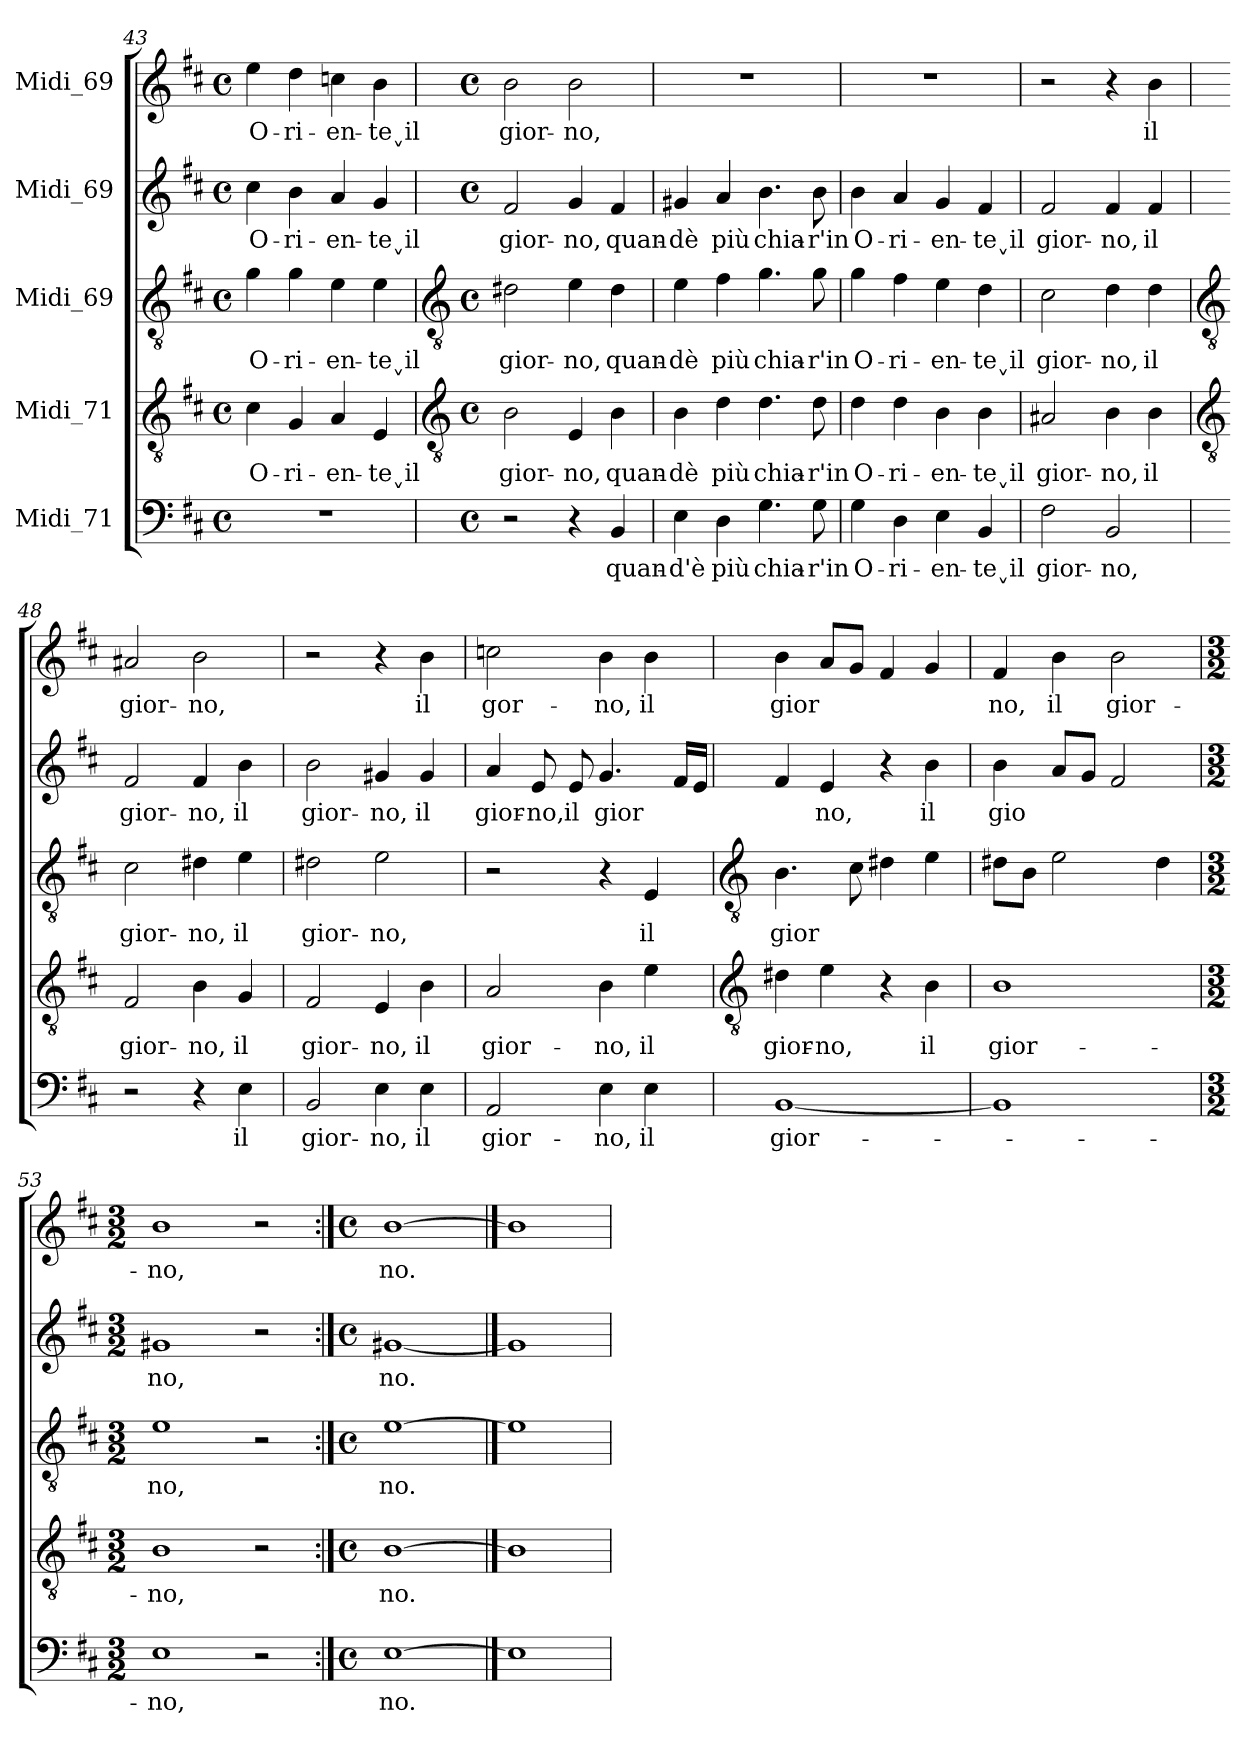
**kern	**text	**kern	**text	**kern	**text	**kern	**text	**kern	**text
*part5	*part5	*part4	*part4	*part3	*part3	*part2	*part2	*part1	*part1
*staff5	*staff5	*staff4	*staff4	*staff3	*staff3	*staff2	*staff2	*staff1	*staff1
*I"Midi_71	*	*I"Midi_71	*	*I"Midi_69	*	*I"Midi_69	*	*I"Midi_69	*
*clefF4	*	*clefGv2	*	*clefGv2	*	*clefG2	*	*clefG2	*
*k[f#c#]	*	*k[f#c#]	*	*k[f#c#]	*	*k[f#c#]	*	*k[f#c#]	*
*D:	*	*D:	*	*D:	*	*D:	*	*D:	*
*M4/4	*	*M4/4	*	*M4/4	*	*M4/4	*	*M4/4	*
*met(c)	*	*met(c)	*	*met(c)	*	*met(c)	*	*met(c)	*
=43	=43	=43	=43	=43	=43	=43	=43	=43	=43
!	!	!	!LO:LY:b	!	!LO:LY:b	!	!LO:LY:b	!	!LO:LY:b
1r	.	4c#	O-	4g	O-	4cc#	O-	4ee	O-
!	!	!	!LO:LY:b	!	!LO:LY:b	!	!LO:LY:b	!	!LO:LY:b
.	.	4G	-ri-	4g	-ri-	4b	-ri-	4dd	-ri-
!	!	!	!LO:LY:b	!	!LO:LY:b	!	!LO:LY:b	!	!LO:LY:b
.	.	4A	-en-	4e	-en-	4a	-en-	4ccn	-en-
!	!	!	!LO:LY:b	!	!LO:LY:b	!	!LO:LY:b	!	!LO:LY:b
.	.	4E	-teˬil	4e	-teˬil	4g	-teˬil	4b	-teˬil
!!LO:LB:g=z
=44	=44	=44	=44	=44	=44	=44	=44	=44	=44
*	*	*clefGv2	*	*clefGv2	*	*	*	*	*
*M4/4	*	*M4/4	*	*M4/4	*	*M4/4	*	*M4/4	*
*met(c)	*	*met(c)	*	*met(c)	*	*met(c)	*	*met(c)	*
!	!	!	!LO:LY:b	!	!LO:LY:b	!	!LO:LY:b	!	!LO:LY:b
2r	.	2B	gior-	2d#X	gior-	2f#	gior-	2b	gior-
!	!	!	!LO:LY:b	!	!LO:LY:b	!	!LO:LY:b	!	!LO:LY:b
4r	.	4E	-no,	4e	-no,	4g	-no,	2b	-no,
!	!LO:LY:b	!	!LO:LY:b	!	!LO:LY:b	!	!LO:LY:b	!	!
4BB	quan-	4B	quan-	4d#	quan-	4f#	quan-	.	.
=45	=45	=45	=45	=45	=45	=45	=45	=45	=45
!	!LO:LY:b	!	!LO:LY:b	!	!LO:LY:b	!	!LO:LY:b	!	!
4E	-d'è	4B	-dè	4e	-dè	4g#X	-dè	1r	.
!	!LO:LY:b	!	!LO:LY:b	!	!LO:LY:b	!	!LO:LY:b	!	!
4D	più	4d	più	4f#	più	4a	più	.	.
!	!LO:LY:b	!	!LO:LY:b	!	!LO:LY:b	!	!LO:LY:b	!	!
4.G	chia-	4.d	chia-	4.g	chia-	4.b	chia-	.	.
!	!LO:LY:b	!	!LO:LY:b	!	!LO:LY:b	!	!LO:LY:b	!	!
8G	-r'in	8d	-r'in	8g	-r'in	8b	-r'in	.	.
=46	=46	=46	=46	=46	=46	=46	=46	=46	=46
!	!LO:LY:b	!	!LO:LY:b	!	!LO:LY:b	!	!LO:LY:b	!	!
4G	O-	4d	O-	4g	O-	4b	O-	1r	.
!	!LO:LY:b	!	!LO:LY:b	!	!LO:LY:b	!	!LO:LY:b	!	!
4D	-ri-	4d	-ri-	4f#	-ri-	4a	-ri-	.	.
!	!LO:LY:b	!	!LO:LY:b	!	!LO:LY:b	!	!LO:LY:b	!	!
4E	-en-	4B	-en-	4e	-en-	4g	-en-	.	.
!	!LO:LY:b	!	!LO:LY:b	!	!LO:LY:b	!	!LO:LY:b	!	!
4BB	-teˬil	4B	-teˬil	4d	-teˬil	4f#	-teˬil	.	.
=47	=47	=47	=47	=47	=47	=47	=47	=47	=47
!	!LO:LY:b	!	!LO:LY:b	!	!LO:LY:b	!	!LO:LY:b	!	!
2F#	gior-	2A#X	gior-	2c#	gior-	2f#	gior-	2r	.
!	!LO:LY:b	!	!LO:LY:b	!	!LO:LY:b	!	!LO:LY:b	!	!
2BB	-no,	4B	-no,	4d	-no,	4f#	-no,	4r	.
!	!	!	!LO:LY:b	!	!LO:LY:b	!	!LO:LY:b	!	!LO:LY:b
.	.	4B	il	4d	il	4f#	il	4b	il
!!LO:LB:g=z
=48	=48	=48	=48	=48	=48	=48	=48	=48	=48
*	*	*clefGv2	*	*clefGv2	*	*	*	*	*
!	!	!	!LO:LY:b	!	!LO:LY:b	!	!LO:LY:b	!	!LO:LY:b
2r	.	2F#	gior-	2c#	gior-	2f#	gior-	2a#X	gior-
!	!	!	!LO:LY:b	!	!LO:LY:b	!	!LO:LY:b	!	!LO:LY:b
4r	.	4B	-no,	4d#X	-no,	4f#	-no,	2b	-no,
!	!LO:LY:b	!	!LO:LY:b	!	!LO:LY:b	!	!LO:LY:b	!	!
4E	il	4G	il	4e	il	4b	il	.	.
=49	=49	=49	=49	=49	=49	=49	=49	=49	=49
!	!LO:LY:b	!	!LO:LY:b	!	!LO:LY:b	!	!LO:LY:b	!	!
2BB	gior-	2F#	gior-	2d#X	gior-	2b	gior-	2r	.
!	!LO:LY:b	!	!LO:LY:b	!	!LO:LY:b	!	!LO:LY:b	!	!
4E	-no,	4E	-no,	2e	-no,	4g#X	-no,	4r	.
!	!LO:LY:b	!	!LO:LY:b	!	!	!	!LO:LY:b	!	!LO:LY:b
4E	il	4B	il	.	.	4g#	il	4b	il
=50	=50	=50	=50	=50	=50	=50	=50	=50	=50
!	!LO:LY:b	!	!LO:LY:b	!	!	!	!LO:LY:b	!	!LO:LY:b
2AA	gior-	2A	gior-	2r	.	4a	gior-	2ccn	gor-
!	!	!	!	!	!	!	!LO:LY:b	!	!
.	.	.	.	.	.	8e	-no,	.	.
!	!	!	!	!	!	!	!LO:LY:b	!	!
.	.	.	.	.	.	8e	il	.	.
!	!LO:LY:b	!	!LO:LY:b	!	!	!	!LO:LY:b	!	!LO:LY:b
4E	-no,	4B	-no,	4r	.	4.g	gior	4b	-no,
!	!LO:LY:b	!	!LO:LY:b	!	!LO:LY:b	!	!	!	!LO:LY:b
4E	il	4e	il	4E	il	.	.	4b	il
.	.	.	.	.	.	16f#LL	.	.	.
.	.	.	.	.	.	16eJJ	.	.	.
!!LO:LB:g=z
=51	=51	=51	=51	=51	=51	=51	=51	=51	=51
*	*	*clefGv2	*	*clefGv2	*	*	*	*	*
!	!LO:LY:b	!	!LO:LY:b	!	!LO:LY:b	!	!	!	!LO:LY:b
[1BB	gior-	4d#X	gior-	4.B	gior	4f#	.	4b	gior
!	!	!	!LO:LY:b	!	!	!	!LO:LY:b	!	!
.	.	4e	-no,	.	.	4e	no,	8aL	.
.	.	.	.	8c#	.	.	.	8gJ	.
.	.	4r	.	4d#X	.	4r	.	4f#	.
!	!	!	!LO:LY:b	!	!	!	!LO:LY:b	!	!
.	.	4B	il	4e	.	4b	il	4g	.
=52	=52	=52	=52	=52	=52	=52	=52	=52	=52
!	!	!	!LO:LY:b	!	!	!	!LO:LY:b	!	!LO:LY:b
1BB]	.	1B	gior-	8d#L	.	4b	gio	4f#	no,
.	.	.	.	8BJ	.	.	.	.	.
!	!	!	!	!	!	!	!	!	!LO:LY:b
.	.	.	.	2e	.	8aL	.	4b	il
.	.	.	.	.	.	8gJ	.	.	.
!	!	!	!	!	!	!	!	!	!LO:LY:b
.	.	.	.	.	.	2f#	.	2b	gior-
.	.	.	.	4d#	.	.	.	.	.
=53	=53	=53	=53	=53	=53	=53	=53	=53	=53
*M3/2	*	*M3/2	*	*M3/2	*	*M3/2	*	*M3/2	*
!	!LO:LY:b	!	!LO:LY:b	!	!LO:LY:b	!	!LO:LY:b	!	!LO:LY:b
1E	-no,	1B	-no,	1e	no,	1g#X	no,	1b	-no,
2r	.	2r	.	2r	.	2r	.	2r	.
=54:|!	=54:|!	=54:|!	=54:|!	=54:|!	=54:|!	=54:|!	=54:|!	=54:|!	=54:|!
*M4/4	*	*M4/4	*	*M4/4	*	*M4/4	*	*M4/4	*
*met(c)	*	*met(c)	*	*met(c)	*	*met(c)	*	*met(c)	*
!	!LO:LY:b	!	!LO:LY:b	!	!LO:LY:b	!	!LO:LY:b	!	!LO:LY:b
[1E	no.	[1B	no.	[1e	no.	[1g#X	no.	[1b	no.
==55	==55	==55	==55	==55	==55	==55	==55	==55	==55
1E]	.	1B]	.	1e]	.	1g#]	.	1b]	.
=	=	=	=	=	=	=	=	=	=
*-	*-	*-	*-	*-	*-	*-	*-	*-	*-
